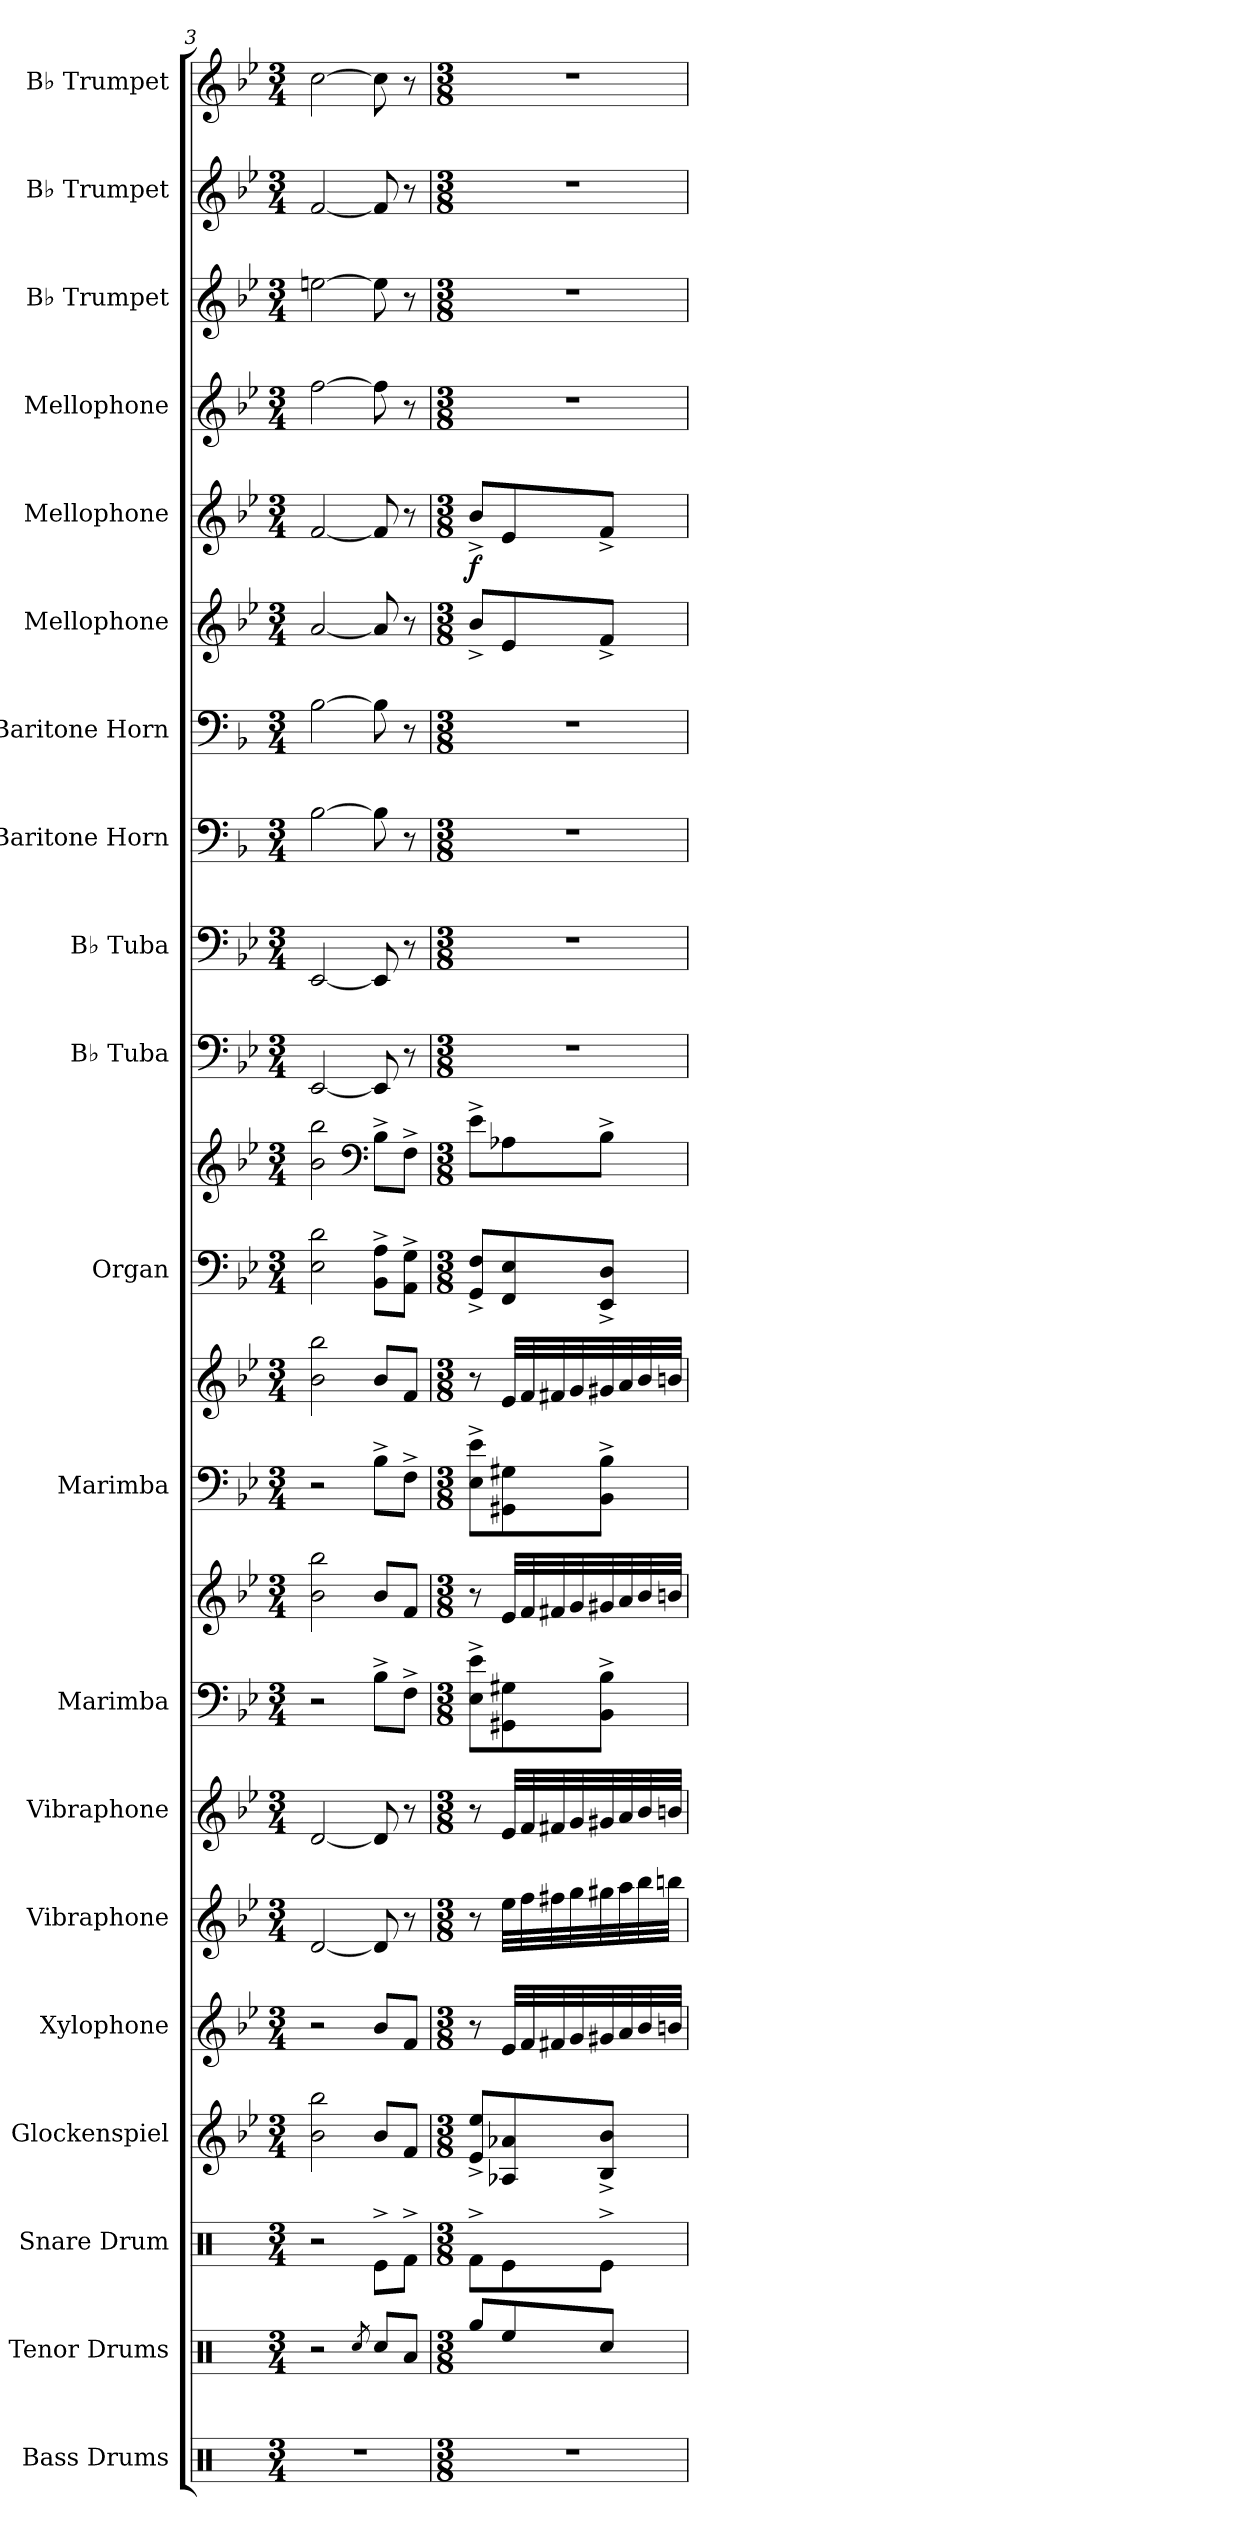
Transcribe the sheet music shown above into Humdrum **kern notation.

**kern	**kern	**kern	**kern	**kern	**kern	**kern	**kern	**kern	**kern	**kern	**kern	**kern	**kern	**kern	**kern	**kern	**kern	**kern	**dynam	**kern	**kern	**kern	**kern
*part20	*part19	*part18	*part17	*part16	*part15	*part14	*part13	*part13	*part12	*part12	*part11	*part11	*part10	*part9	*part8	*part7	*part6	*part5	*part5	*part4	*part3	*part2	*part1
*staff23	*staff22	*staff21	*staff20	*staff19	*staff18	*staff17	*staff16	*staff15	*staff14	*staff13	*staff12	*staff11	*staff10	*staff9	*staff8	*staff7	*staff6	*staff5	*staff5	*staff4	*staff3	*staff2	*staff1
*I"Bass Drums	*I"Tenor Drums	*I"Snare Drum	*I"Glockenspiel	*I"Xylophone	*I"Vibraphone	*I"Vibraphone	*I"Marimba	*	*I"Marimba	*	*I"Organ	*	*I"B♭ Tuba	*I"B♭ Tuba	*I"Baritone Horn	*I"Baritone Horn	*I"Mellophone	*I"Mellophone	*	*I"Mellophone	*I"B♭ Trumpet	*I"B♭ Trumpet	*I"B♭ Trumpet
*I'BD	*I'TD	*I'SD	*I'Glk.	*I'Xyl.	*I'Vib.	*I'Vib.	*I'Mrm.	*	*I'Mrm.	*	*I'Org.	*	*I'B♭ Tu.	*I'B♭ Tu.	*I'Bar. Hn.	*I'Bar. Hn.	*I'Mph.	*I'Mph.	*	*I'Mph.	*I'B♭ Tpt.	*I'B♭ Tpt.	*I'B♭ Tpt.
*clefX	*clefX	*clefX	*clefG2	*clefG2	*clefG2	*clefG2	*clefF4	*clefG2	*clefF4	*clefG2	*clefF4	*clefG2	*clefF4	*clefF4	*clefF4	*clefF4	*clefG2	*clefG2	*	*clefG2	*clefG2	*clefG2	*clefG2
*	*	*	*ITrd-14c-24	*ITrd-7c-12	*	*	*	*	*	*	*	*	*	*	*ITrd4c7	*ITrd4c7	*ITrd4c7	*ITrd4c7	*	*ITrd4c7	*ITrd1c2	*ITrd1c2	*ITrd1c2
*k[]	*k[]	*k[]	*k[b-e-]	*k[b-e-]	*k[b-e-]	*k[b-e-]	*k[b-e-]	*k[b-e-]	*k[b-e-]	*k[b-e-]	*k[b-e-]	*k[b-e-]	*k[b-e-]	*k[b-e-]	*k[b-e-]	*k[b-e-]	*k[b-e-a-]	*k[b-e-a-]	*	*k[b-e-a-]	*k[b-e-a-d-]	*k[b-e-a-d-]	*k[b-e-a-d-]
*M3/4	*M3/4	*M3/4	*M3/4	*M3/4	*M3/4	*M3/4	*M3/4	*M3/4	*M3/4	*M3/4	*M3/4	*M3/4	*M3/4	*M3/4	*M3/4	*M3/4	*M3/4	*M3/4	*	*M3/4	*M3/4	*M3/4	*M3/4
=3	=3	=3	=3	=3	=3	=3	=3	=3	=3	=3	=3	=3	=3	=3	=3	=3	=3	=3	=3	=3	=3	=3	=3
2.r	2r	2r	2bbb-\ 2bbbb-\	2r	[2d/	[2d/	2r	2b-\ 2bb-\	2r	2b-\ 2bb-\	2E-\ 2d\	2b-\ 2bb-\	[2EE-/	[2EE-/	[2E-\	[2E-\	[2d/	[2B-/	.	[2b-\	[2ddn\	[2e-/	[2b-\
.	8qRcc/	.	.	.	.	.	.	.	.	.	.	.	.	.	.	.	.	.	.	.	.	.	.
*	*	*	*	*	*	*	*	*	*	*	*	*clefF4	*	*	*	*	*	*	*	*	*	*	*
.	8Rcc/L	8Re^\L	8bbb-/L	8bb-/L	8d/]	8d/]	8B-^\L	8b-/L	8B-^\L	8b-/L	8BB-\^ 8A\^L	8B-^\L	8EE-/]	8EE-/]	8E-\]	8E-\]	8d/]	8B-/]	.	8b-\]	8dd\]	8e-/]	8b-\]
.	8Ra/J	8Rf^\J	8fff/J	8ff/J	8r	8r	8F^\J	8f/J	8F^\J	8f/J	8AA\^ 8G\^J	8F^\J	8r	8r	8r	8r	8r	8r	.	8r	8r	8r	8r
=4	=4	=4	=4	=4	=4	=4	=4	=4	=4	=4	=4	=4	=4	=4	=4	=4	=4	=4	=4	=4	=4	=4	=4
*M3/8	*M3/8	*M3/8	*M3/8	*M3/8	*M3/8	*M3/8	*M3/8	*M3/8	*M3/8	*M3/8	*M3/8	*M3/8	*M3/8	*M3/8	*M3/8	*M3/8	*M3/8	*M3/8	*	*M3/8	*M3/8	*M3/8	*M3/8
!	!	!	!	!	!	!	!	!	!	!	!	!	!	!	!	!	!	!	!LO:DY:b	!	!	!	!
4.r	8Rgg/L	8Rf^\L	8eee-/^ 8eeee-/^L	8r	8r	8r	8E-\^ 8e-\^L	8r	8E-\^ 8e-\^L	8r	8GG/^ 8F/^L	8e-^\L	4.r	4.r	4.r	4.r	8e-^/L	8e-^/L	f	4.r	4.r	4.r	4.r
.	8Ree/	8Re\	8aa-X/ 8aaa-X/	32ee-/LLL	32ee-\LLL	32e-/LLL	8GG#X\ 8G#X\	32e-/LLL	8GG#X\ 8G#X\	32e-/LLL	8FF/ 8E-/	8A-X\	.	.	.	.	8A-/	8A-/	.	.	.	.	.
.	.	.	.	32ff/	32ff\	32f/	.	32f/	.	32f/	.	.	.	.	.	.	.	.	.	.	.	.	.
.	.	.	.	32ff#X/	32ff#X\	32f#X/	.	32f#X/	.	32f#X/	.	.	.	.	.	.	.	.	.	.	.	.	.
.	.	.	.	32gg/	32gg\	32g/	.	32g/	.	32g/	.	.	.	.	.	.	.	.	.	.	.	.	.
.	8Rcc/J	8Re^\J	8bb-/^ 8bbb-/^J	32gg#X/	32gg#X\	32g#X/	8BB-\^ 8B-\^J	32g#X/	8BB-\^ 8B-\^J	32g#X/	8EE-/^ 8D/^J	8B-^\J	.	.	.	.	8B-^/J	8B-^/J	.	.	.	.	.
.	.	.	.	32aa/	32aa\	32a/	.	32a/	.	32a/	.	.	.	.	.	.	.	.	.	.	.	.	.
.	.	.	.	32bb-/	32bb-\	32b-/	.	32b-/	.	32b-/	.	.	.	.	.	.	.	.	.	.	.	.	.
.	.	.	.	32bbn/JJJ	32bbn\JJJ	32bn/JJJ	.	32bn/JJJ	.	32bn/JJJ	.	.	.	.	.	.	.	.	.	.	.	.	.
=	=	=	=	=	=	=	=	=	=	=	=	=	=	=	=	=	=	=	=	=	=	=	=
*-	*-	*-	*-	*-	*-	*-	*-	*-	*-	*-	*-	*-	*-	*-	*-	*-	*-	*-	*-	*-	*-	*-	*-
